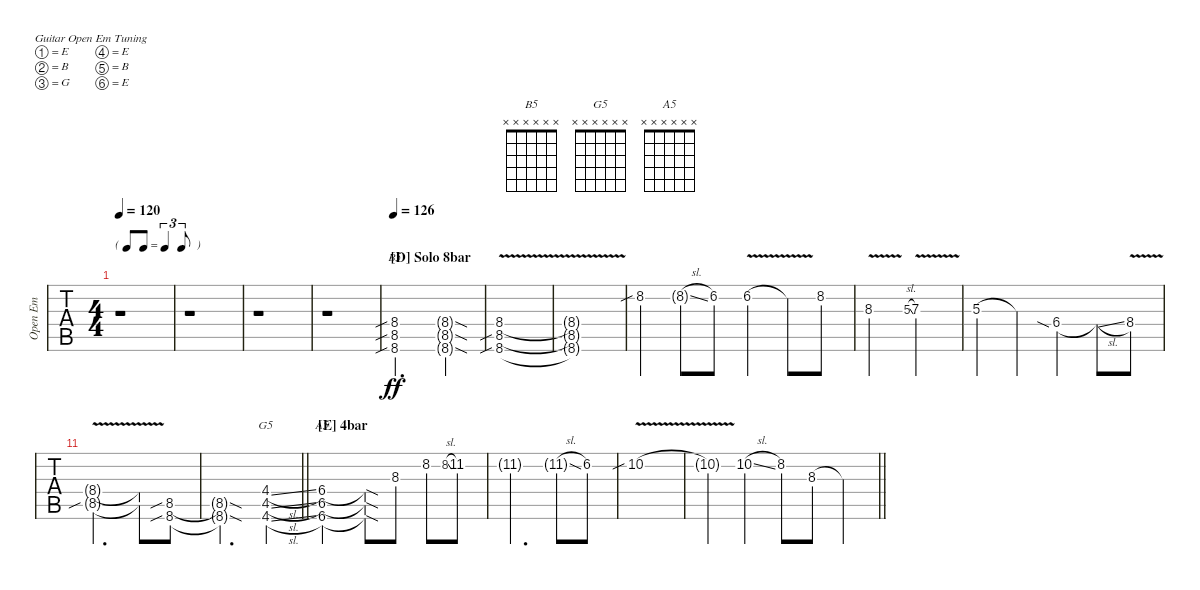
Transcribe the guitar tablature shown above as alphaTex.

\bracketExtendMode nobrackets
\otherSystemsTrackNameOrientation horizontal
\defaultBarNumberDisplay FirstOfSystem
\track ("Pedal Steel Slide Open Em" "Open Em") {instrument distortionguitar}
\staff {tabs}
\tuning (E4 B3 G3 E3 B2 E2)
\chord ("B5" x x x x x x)
\chord ("G5" x x x x x x)
\chord ("A5" x x x x x x)
\ts (4 4)
\tf triplet8th
\tempo 120
\clef g2
\ks cminor
r.1{dy ff} |
r.1 |
r.1 |
r.1 |
\section ("D" "Solo 8bar")
\tempo 126
(8.4{sib} 8.5{sib} 8.6{sib}).2{d ch "B5"} (8.4{sod g} 8.5{sod g} 8.6{sod g}).4 |
(8.4 8.5{v sib} 8.6{sib}).1 |
(8.4{t} 8.5{v t} 8.6{t}).1 |
8.2{sib}.4 8.2{sl g}.8 6.2.8 6.2{v}.4 6.2{v t}.8 8.2.8 |
8.3{v}.2 5.3{sl}.8{gr} 7.3{v}.2 |
5.3.4 5.3{t}.4 6.4{sia}.4 6.4{sl t}.8 8.4{v}.8 |
(8.4{v g} 8.5{v sib g}).2{d} (8.4{v t} 8.5{v t}).8 (8.5{sib} 8.6{sib}).8 |
\barLineRight lightlight
(8.5{sod t} 8.6{sod t}).2{d} (4.4{sl} 4.5{sl} 4.6{sl}).4{ch "G5"} |
\section ("E" "4bar")
(6.4 6.5 6.6).2{ch "A5"} (6.4{sod t} 6.5{sod t} 6.6{sod t}).8 8.3.8 8.2.8 8.2{sl}.8{gr} 11.2.8 |
11.2{g}.2{d} 11.2{sl g}.8 6.2.8 |
10.2{v sib}.1 |
\barLineRight lightlight
10.2{v t}.4 10.2{sl}.4 8.2.8 8.3.8 8.3{t}.4
